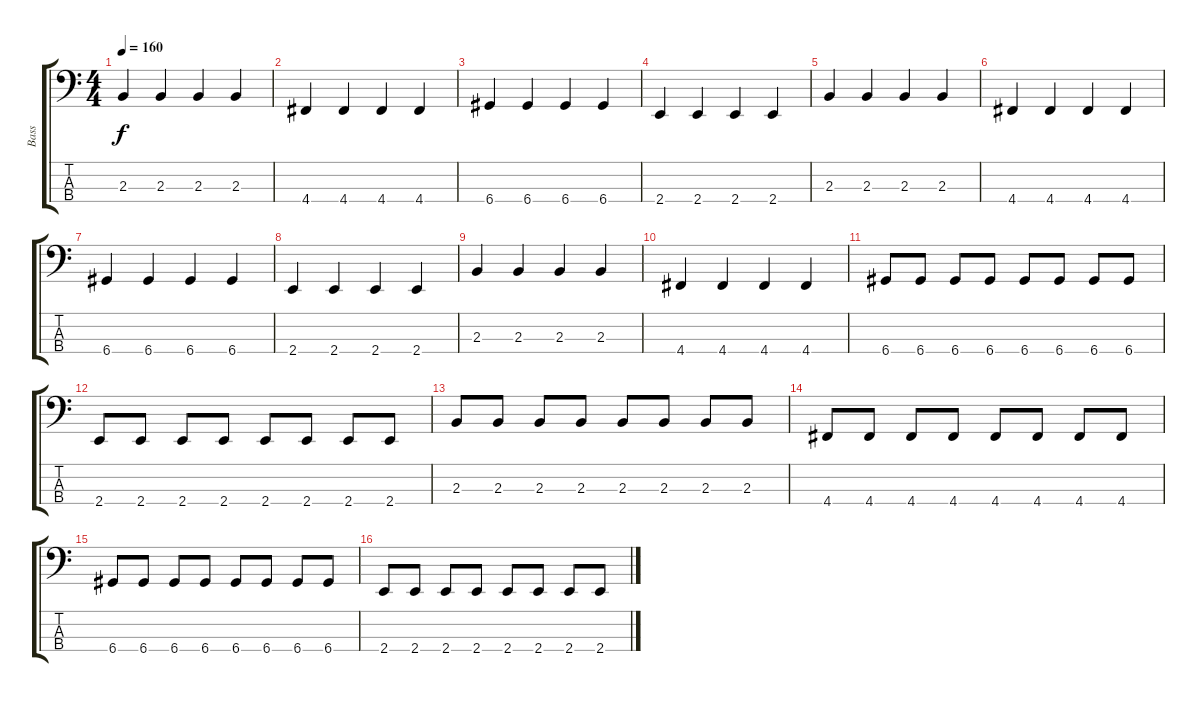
\track ("Bass" "Bass") {instrument electricbassfinger}
\staff {score tabs}
\tuning (G2 D2 A1 D1) {hide}
\ts (4 4)
\tempo 160
\clef f4
\ks c
2.3.4{dy f} 2.3.4 2.3.4 2.3.4 |
4.4.4 4.4.4 4.4.4 4.4.4 |
6.4.4 6.4.4 6.4.4 6.4.4 |
2.4.4 2.4.4 2.4.4 2.4.4 |
2.3.4 2.3.4 2.3.4 2.3.4 |
4.4.4 4.4.4 4.4.4 4.4.4 |
6.4.4 6.4.4 6.4.4 6.4.4 |
2.4.4 2.4.4 2.4.4 2.4.4 |
2.3.4 2.3.4 2.3.4 2.3.4 |
4.4.4 4.4.4 4.4.4 4.4.4 |
6.4.8 6.4.8 6.4.8 6.4.8 6.4.8 6.4.8 6.4.8 6.4.8 |
2.4.8 2.4.8 2.4.8 2.4.8 2.4.8 2.4.8 2.4.8 2.4.8 |
2.3.8 2.3.8 2.3.8 2.3.8 2.3.8 2.3.8 2.3.8 2.3.8 |
4.4.8 4.4.8 4.4.8 4.4.8 4.4.8 4.4.8 4.4.8 4.4.8 |
6.4.8 6.4.8 6.4.8 6.4.8 6.4.8 6.4.8 6.4.8 6.4.8 |
2.4.8 2.4.8 2.4.8 2.4.8 2.4.8 2.4.8 2.4.8 2.4.8
